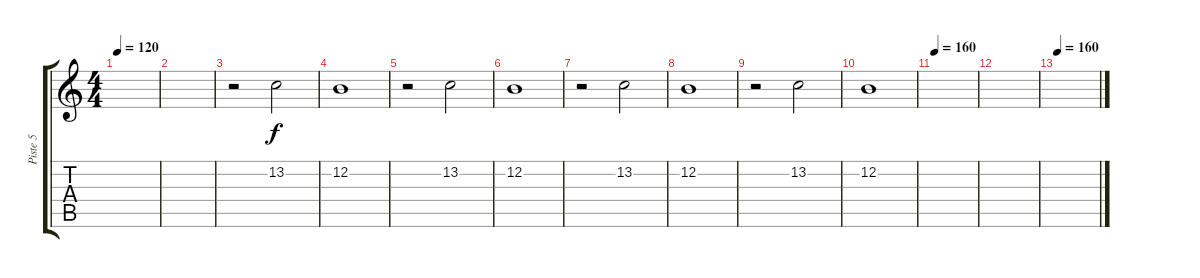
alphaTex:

\track ("Piste 5" "Piste 5") {instrument trombone}
\staff {score tabs}
\tuning (E4 B3 G3 D3 A2 E2) {hide}
\ts (4 4)
\tempo 120
\clef g2
\ks c
|
|
r.2 13.2.2 |
12.2.1 |
r.2 13.2.2 |
12.2.1 |
r.2 13.2.2 |
12.2.1 |
r.2 13.2.2 |
12.2.1 |
\tempo 160
|
|
\tempo 160
